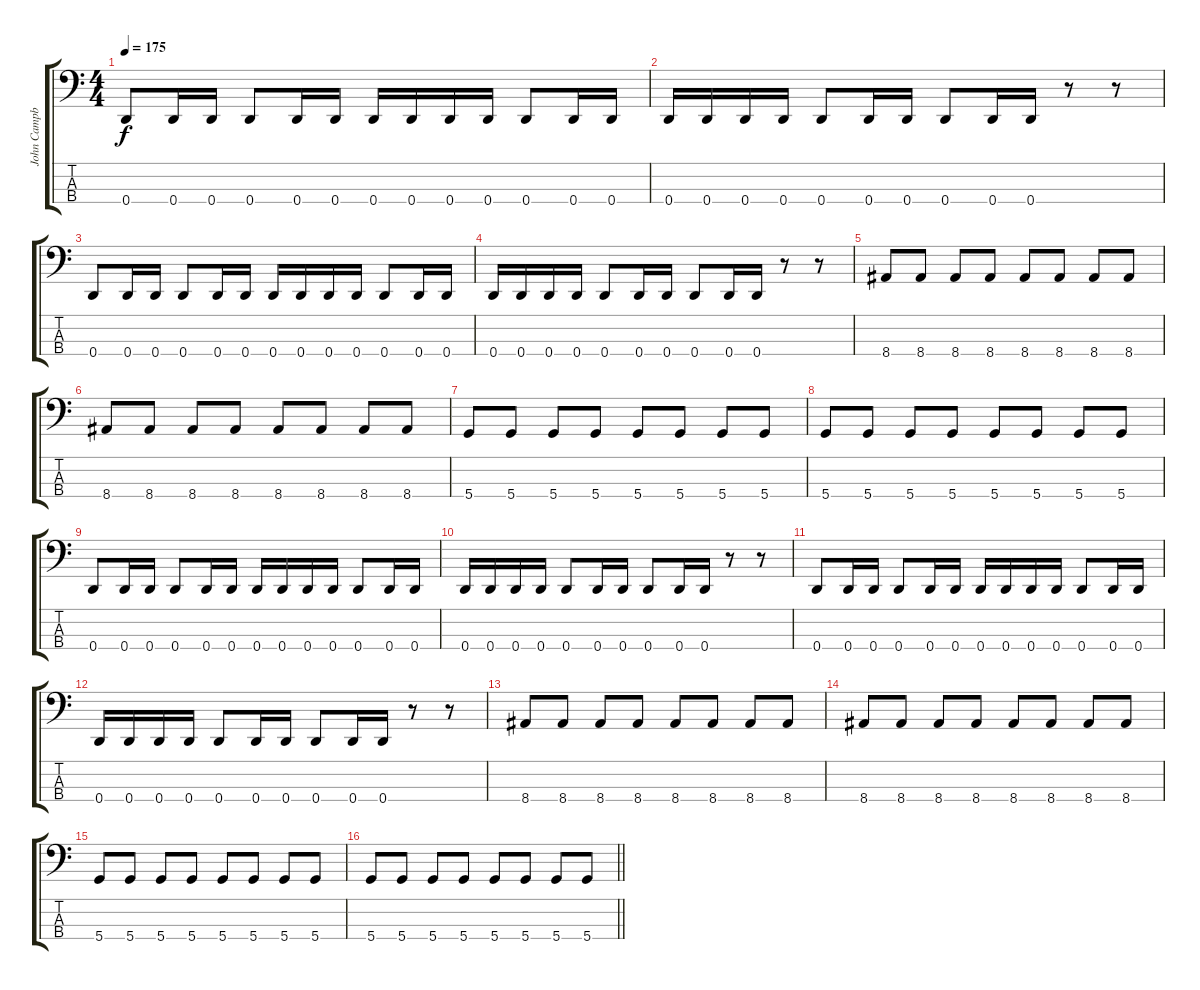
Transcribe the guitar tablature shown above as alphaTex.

\track ("John Campbell" "John Campb") {instrument electricbasspick}
\staff {score tabs}
\tuning (G2 D2 A1 D1) {hide}
\ts (4 4)
\tempo 175
\clef f4
\ks c
0.4.8{dy f} 0.4.16 0.4.16 0.4.8 0.4.16 0.4.16 0.4.16 0.4.16 0.4.16 0.4.16 0.4.8 0.4.16 0.4.16 |
0.4.16 0.4.16 0.4.16 0.4.16 0.4.8 0.4.16 0.4.16 0.4.8 0.4.16 0.4.16 r.8 r.8 |
0.4.8 0.4.16 0.4.16 0.4.8 0.4.16 0.4.16 0.4.16 0.4.16 0.4.16 0.4.16 0.4.8 0.4.16 0.4.16 |
0.4.16 0.4.16 0.4.16 0.4.16 0.4.8 0.4.16 0.4.16 0.4.8 0.4.16 0.4.16 r.8 r.8 |
8.4.8 8.4.8 8.4.8 8.4.8 8.4.8 8.4.8 8.4.8 8.4.8 |
8.4.8 8.4.8 8.4.8 8.4.8 8.4.8 8.4.8 8.4.8 8.4.8 |
5.4.8 5.4.8 5.4.8 5.4.8 5.4.8 5.4.8 5.4.8 5.4.8 |
5.4.8 5.4.8 5.4.8 5.4.8 5.4.8 5.4.8 5.4.8 5.4.8 |
0.4.8 0.4.16 0.4.16 0.4.8 0.4.16 0.4.16 0.4.16 0.4.16 0.4.16 0.4.16 0.4.8 0.4.16 0.4.16 |
0.4.16 0.4.16 0.4.16 0.4.16 0.4.8 0.4.16 0.4.16 0.4.8 0.4.16 0.4.16 r.8 r.8 |
0.4.8 0.4.16 0.4.16 0.4.8 0.4.16 0.4.16 0.4.16 0.4.16 0.4.16 0.4.16 0.4.8 0.4.16 0.4.16 |
0.4.16 0.4.16 0.4.16 0.4.16 0.4.8 0.4.16 0.4.16 0.4.8 0.4.16 0.4.16 r.8 r.8 |
8.4.8 8.4.8 8.4.8 8.4.8 8.4.8 8.4.8 8.4.8 8.4.8 |
8.4.8 8.4.8 8.4.8 8.4.8 8.4.8 8.4.8 8.4.8 8.4.8 |
5.4.8 5.4.8 5.4.8 5.4.8 5.4.8 5.4.8 5.4.8 5.4.8 |
\barLineRight lightlight
5.4.8 5.4.8 5.4.8 5.4.8 5.4.8 5.4.8 5.4.8 5.4.8
